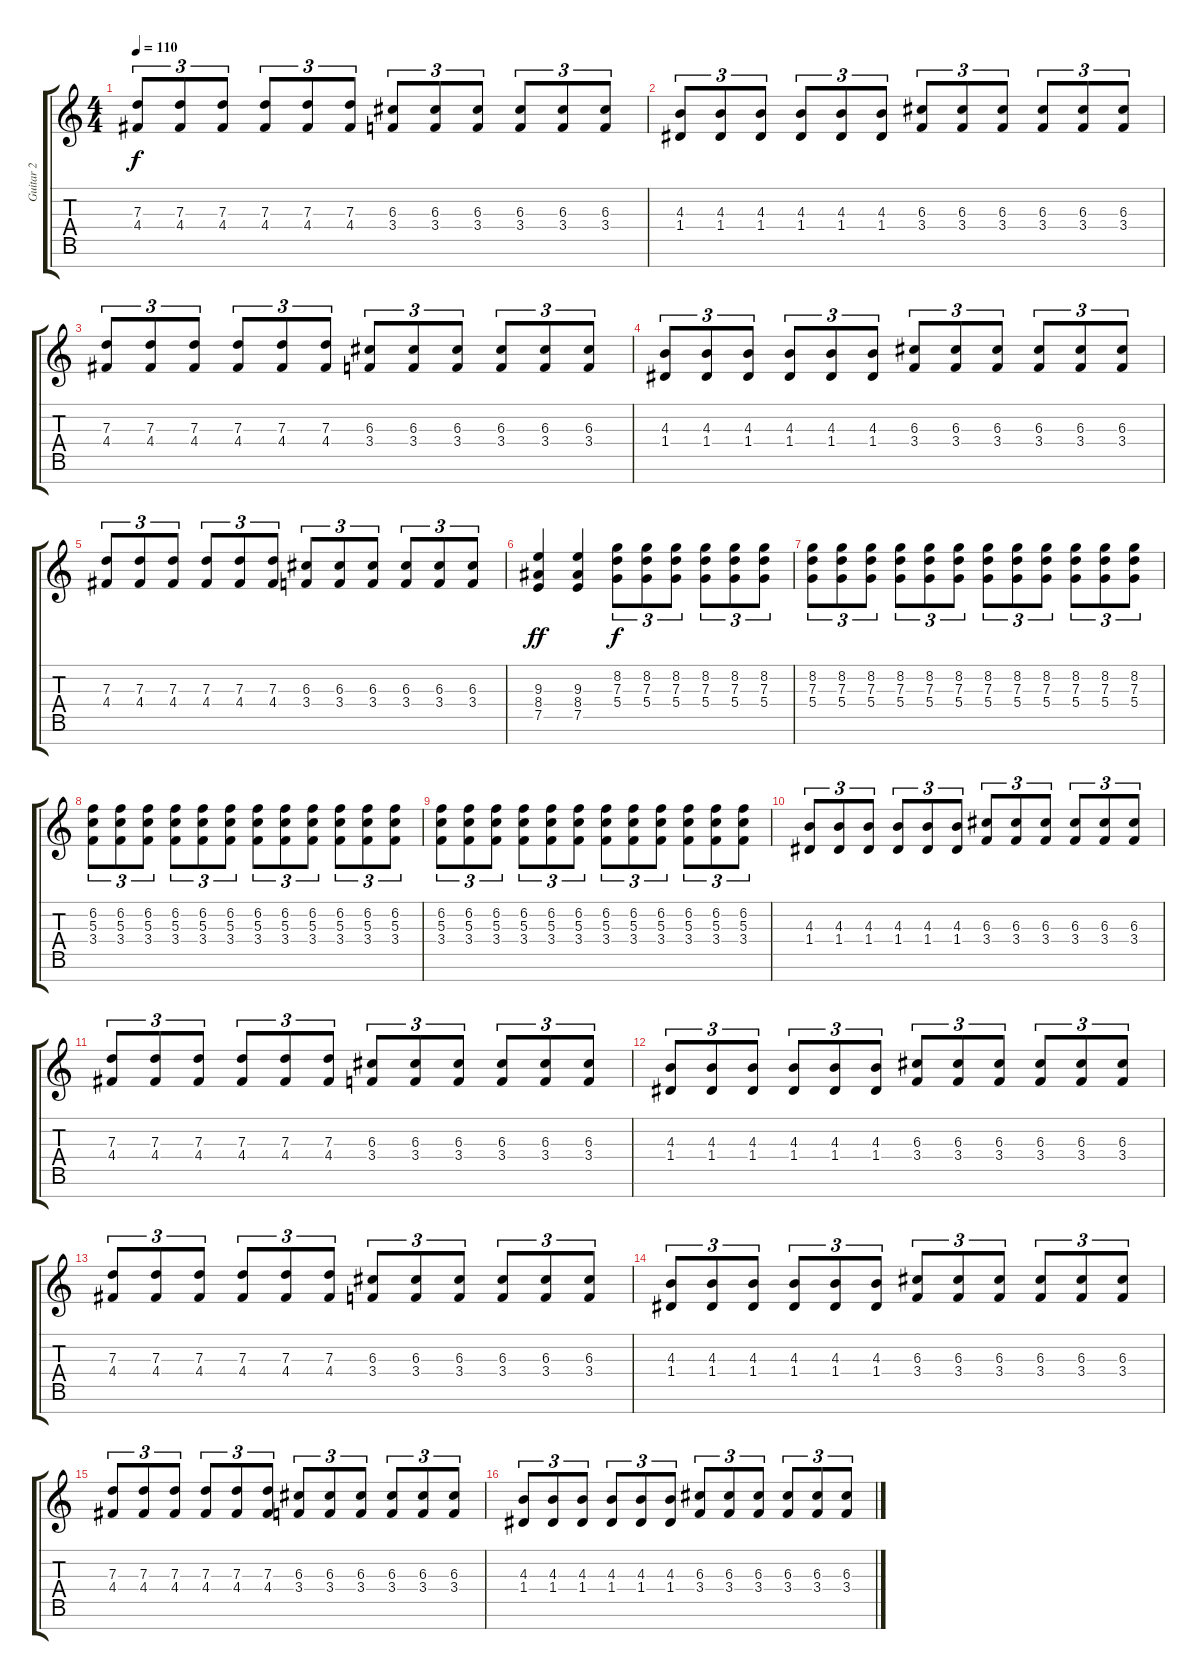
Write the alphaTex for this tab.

\track ("Guitar 2" "Guitar 2") {instrument distortionguitar}
\staff {score tabs}
\tuning (E4 B3 G3 D3 A2 E2 B1) {hide}
\ts (4 4)
\tempo 110
\clef g2
\ks c
(7.3 4.4).8{tu (3 2) dy f} (7.3 4.4).8{tu (3 2)} (7.3 4.4).8{tu (3 2)} (7.3 4.4).8{tu (3 2)} (7.3 4.4).8{tu (3 2)} (7.3 4.4).8{tu (3 2)} (6.3 3.4).8{tu (3 2)} (6.3 3.4).8{tu (3 2)} (6.3 3.4).8{tu (3 2)} (6.3 3.4).8{tu (3 2)} (6.3 3.4).8{tu (3 2)} (6.3 3.4).8{tu (3 2)} |
(4.3 1.4).8{tu (3 2)} (4.3 1.4).8{tu (3 2)} (4.3 1.4).8{tu (3 2)} (4.3 1.4).8{tu (3 2)} (4.3 1.4).8{tu (3 2)} (4.3 1.4).8{tu (3 2)} (6.3 3.4).8{tu (3 2)} (6.3 3.4).8{tu (3 2)} (6.3 3.4).8{tu (3 2)} (6.3 3.4).8{tu (3 2)} (6.3 3.4).8{tu (3 2)} (6.3 3.4).8{tu (3 2)} |
(7.3 4.4).8{tu (3 2)} (7.3 4.4).8{tu (3 2)} (7.3 4.4).8{tu (3 2)} (7.3 4.4).8{tu (3 2)} (7.3 4.4).8{tu (3 2)} (7.3 4.4).8{tu (3 2)} (6.3 3.4).8{tu (3 2)} (6.3 3.4).8{tu (3 2)} (6.3 3.4).8{tu (3 2)} (6.3 3.4).8{tu (3 2)} (6.3 3.4).8{tu (3 2)} (6.3 3.4).8{tu (3 2)} |
(4.3 1.4).8{tu (3 2)} (4.3 1.4).8{tu (3 2)} (4.3 1.4).8{tu (3 2)} (4.3 1.4).8{tu (3 2)} (4.3 1.4).8{tu (3 2)} (4.3 1.4).8{tu (3 2)} (6.3 3.4).8{tu (3 2)} (6.3 3.4).8{tu (3 2)} (6.3 3.4).8{tu (3 2)} (6.3 3.4).8{tu (3 2)} (6.3 3.4).8{tu (3 2)} (6.3 3.4).8{tu (3 2)} |
(7.3 4.4).8{tu (3 2)} (7.3 4.4).8{tu (3 2)} (7.3 4.4).8{tu (3 2)} (7.3 4.4).8{tu (3 2)} (7.3 4.4).8{tu (3 2)} (7.3 4.4).8{tu (3 2)} (6.3 3.4).8{tu (3 2)} (6.3 3.4).8{tu (3 2)} (6.3 3.4).8{tu (3 2)} (6.3 3.4).8{tu (3 2)} (6.3 3.4).8{tu (3 2)} (6.3 3.4).8{tu (3 2)} |
(9.3 8.4 7.5).4{dy ff} (9.3 8.4 7.5).4 (8.2 7.3 5.4).8{tu (3 2) dy f} (8.2 7.3 5.4).8{tu (3 2)} (8.2 7.3 5.4).8{tu (3 2)} (8.2 7.3 5.4).8{tu (3 2)} (8.2 7.3 5.4).8{tu (3 2)} (8.2 7.3 5.4).8{tu (3 2)} |
(8.2 7.3 5.4).8{tu (3 2)} (8.2 7.3 5.4).8{tu (3 2)} (8.2 7.3 5.4).8{tu (3 2)} (8.2 7.3 5.4).8{tu (3 2)} (8.2 7.3 5.4).8{tu (3 2)} (8.2 7.3 5.4).8{tu (3 2)} (8.2 7.3 5.4).8{tu (3 2)} (8.2 7.3 5.4).8{tu (3 2)} (8.2 7.3 5.4).8{tu (3 2)} (8.2 7.3 5.4).8{tu (3 2)} (8.2 7.3 5.4).8{tu (3 2)} (8.2 7.3 5.4).8{tu (3 2)} |
(6.2 5.3 3.4).8{tu (3 2)} (6.2 5.3 3.4).8{tu (3 2)} (6.2 5.3 3.4).8{tu (3 2)} (6.2 5.3 3.4).8{tu (3 2)} (6.2 5.3 3.4).8{tu (3 2)} (6.2 5.3 3.4).8{tu (3 2)} (6.2 5.3 3.4).8{tu (3 2)} (6.2 5.3 3.4).8{tu (3 2)} (6.2 5.3 3.4).8{tu (3 2)} (6.2 5.3 3.4).8{tu (3 2)} (6.2 5.3 3.4).8{tu (3 2)} (6.2 5.3 3.4).8{tu (3 2)} |
(6.2 5.3 3.4).8{tu (3 2)} (6.2 5.3 3.4).8{tu (3 2)} (6.2 5.3 3.4).8{tu (3 2)} (6.2 5.3 3.4).8{tu (3 2)} (6.2 5.3 3.4).8{tu (3 2)} (6.2 5.3 3.4).8{tu (3 2)} (6.2 5.3 3.4).8{tu (3 2)} (6.2 5.3 3.4).8{tu (3 2)} (6.2 5.3 3.4).8{tu (3 2)} (6.2 5.3 3.4).8{tu (3 2)} (6.2 5.3 3.4).8{tu (3 2)} (6.2 5.3 3.4).8{tu (3 2)} |
(4.3 1.4).8{tu (3 2)} (4.3 1.4).8{tu (3 2)} (4.3 1.4).8{tu (3 2)} (4.3 1.4).8{tu (3 2)} (4.3 1.4).8{tu (3 2)} (4.3 1.4).8{tu (3 2)} (6.3 3.4).8{tu (3 2)} (6.3 3.4).8{tu (3 2)} (6.3 3.4).8{tu (3 2)} (6.3 3.4).8{tu (3 2)} (6.3 3.4).8{tu (3 2)} (6.3 3.4).8{tu (3 2)} |
(7.3 4.4).8{tu (3 2)} (7.3 4.4).8{tu (3 2)} (7.3 4.4).8{tu (3 2)} (7.3 4.4).8{tu (3 2)} (7.3 4.4).8{tu (3 2)} (7.3 4.4).8{tu (3 2)} (6.3 3.4).8{tu (3 2)} (6.3 3.4).8{tu (3 2)} (6.3 3.4).8{tu (3 2)} (6.3 3.4).8{tu (3 2)} (6.3 3.4).8{tu (3 2)} (6.3 3.4).8{tu (3 2)} |
(4.3 1.4).8{tu (3 2)} (4.3 1.4).8{tu (3 2)} (4.3 1.4).8{tu (3 2)} (4.3 1.4).8{tu (3 2)} (4.3 1.4).8{tu (3 2)} (4.3 1.4).8{tu (3 2)} (6.3 3.4).8{tu (3 2)} (6.3 3.4).8{tu (3 2)} (6.3 3.4).8{tu (3 2)} (6.3 3.4).8{tu (3 2)} (6.3 3.4).8{tu (3 2)} (6.3 3.4).8{tu (3 2)} |
(7.3 4.4).8{tu (3 2)} (7.3 4.4).8{tu (3 2)} (7.3 4.4).8{tu (3 2)} (7.3 4.4).8{tu (3 2)} (7.3 4.4).8{tu (3 2)} (7.3 4.4).8{tu (3 2)} (6.3 3.4).8{tu (3 2)} (6.3 3.4).8{tu (3 2)} (6.3 3.4).8{tu (3 2)} (6.3 3.4).8{tu (3 2)} (6.3 3.4).8{tu (3 2)} (6.3 3.4).8{tu (3 2)} |
(4.3 1.4).8{tu (3 2)} (4.3 1.4).8{tu (3 2)} (4.3 1.4).8{tu (3 2)} (4.3 1.4).8{tu (3 2)} (4.3 1.4).8{tu (3 2)} (4.3 1.4).8{tu (3 2)} (6.3 3.4).8{tu (3 2)} (6.3 3.4).8{tu (3 2)} (6.3 3.4).8{tu (3 2)} (6.3 3.4).8{tu (3 2)} (6.3 3.4).8{tu (3 2)} (6.3 3.4).8{tu (3 2)} |
(7.3 4.4).8{tu (3 2)} (7.3 4.4).8{tu (3 2)} (7.3 4.4).8{tu (3 2)} (7.3 4.4).8{tu (3 2)} (7.3 4.4).8{tu (3 2)} (7.3 4.4).8{tu (3 2)} (6.3 3.4).8{tu (3 2)} (6.3 3.4).8{tu (3 2)} (6.3 3.4).8{tu (3 2)} (6.3 3.4).8{tu (3 2)} (6.3 3.4).8{tu (3 2)} (6.3 3.4).8{tu (3 2)} |
(4.3 1.4).8{tu (3 2)} (4.3 1.4).8{tu (3 2)} (4.3 1.4).8{tu (3 2)} (4.3 1.4).8{tu (3 2)} (4.3 1.4).8{tu (3 2)} (4.3 1.4).8{tu (3 2)} (6.3 3.4).8{tu (3 2)} (6.3 3.4).8{tu (3 2)} (6.3 3.4).8{tu (3 2)} (6.3 3.4).8{tu (3 2)} (6.3 3.4).8{tu (3 2)} (6.3 3.4).8{tu (3 2)}
